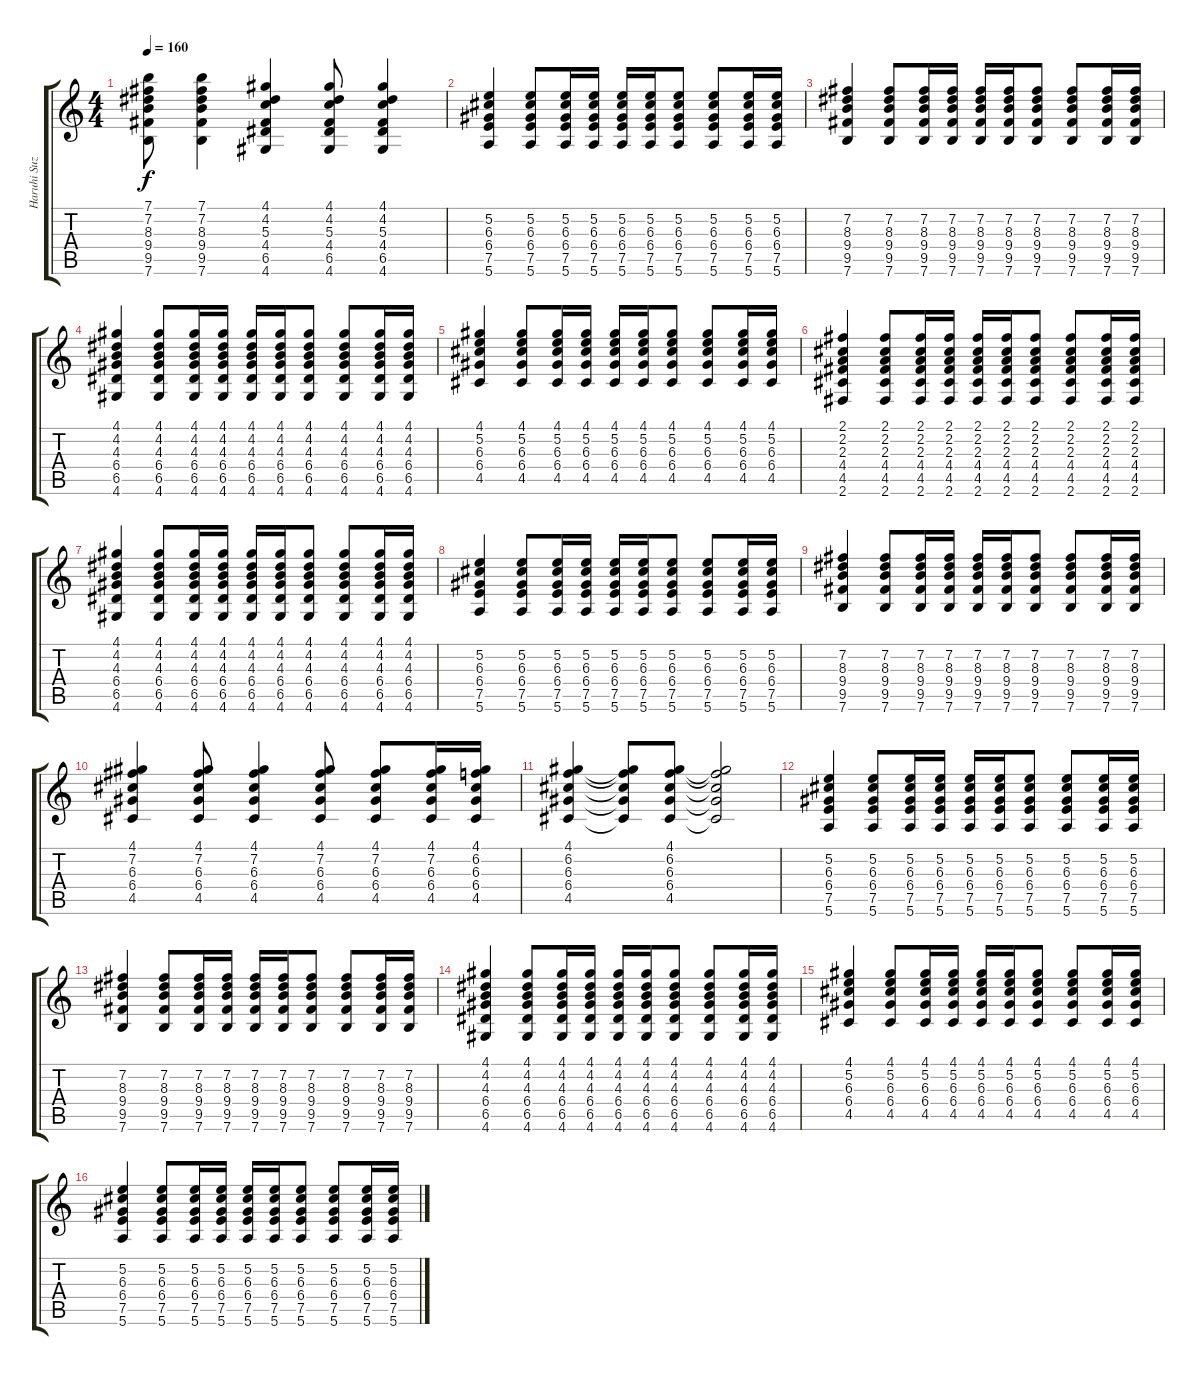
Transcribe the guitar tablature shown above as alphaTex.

\track ("Haruhi Suzumiya (Rhythm Guitar)" "Haruhi Suz") {instrument overdrivenguitar}
\staff {score tabs}
\tuning (E4 B3 G3 D3 A2 E2) {hide}
\ts (4 4)
\tempo 160
\clef g2
\ks c
(7.1 7.2 8.3 9.4 9.5 7.6).8{dy f} (7.1 7.2 8.3 9.4 9.5 7.6).4 (4.1 4.2 5.3 4.4 6.5 4.6).4 (4.1 4.2 5.3 4.4 6.5 4.6).8 (4.1 4.2 5.3 4.4 6.5 4.6).4 |
(5.2 6.3 6.4 7.5 5.6).4 (5.2 6.3 6.4 7.5 5.6).8 (5.2 6.3 6.4 7.5 5.6).16 (5.2 6.3 6.4 7.5 5.6).16 (5.2 6.3 6.4 7.5 5.6).16 (5.2 6.3 6.4 7.5 5.6).16 (5.2 6.3 6.4 7.5 5.6).8 (5.2 6.3 6.4 7.5 5.6).8 (5.2 6.3 6.4 7.5 5.6).16 (5.2 6.3 6.4 7.5 5.6).16 |
(7.2 8.3 9.4 9.5 7.6).4 (7.2 8.3 9.4 9.5 7.6).8 (7.2 8.3 9.4 9.5 7.6).16 (7.2 8.3 9.4 9.5 7.6).16 (7.2 8.3 9.4 9.5 7.6).16 (7.2 8.3 9.4 9.5 7.6).16 (7.2 8.3 9.4 9.5 7.6).8 (7.2 8.3 9.4 9.5 7.6).8 (7.2 8.3 9.4 9.5 7.6).16 (7.2 8.3 9.4 9.5 7.6).16 |
(4.1 4.2 4.3 6.4 6.5 4.6).4 (4.1 4.2 4.3 6.4 6.5 4.6).8 (4.1 4.2 4.3 6.4 6.5 4.6).16 (4.1 4.2 4.3 6.4 6.5 4.6).16 (4.1 4.2 4.3 6.4 6.5 4.6).16 (4.1 4.2 4.3 6.4 6.5 4.6).16 (4.1 4.2 4.3 6.4 6.5 4.6).8 (4.1 4.2 4.3 6.4 6.5 4.6).8 (4.1 4.2 4.3 6.4 6.5 4.6).16 (4.1 4.2 4.3 6.4 6.5 4.6).16 |
(4.1 5.2 6.3 6.4 4.5).4 (4.1 5.2 6.3 6.4 4.5).8 (4.1 5.2 6.3 6.4 4.5).16 (4.1 5.2 6.3 6.4 4.5).16 (4.1 5.2 6.3 6.4 4.5).16 (4.1 5.2 6.3 6.4 4.5).16 (4.1 5.2 6.3 6.4 4.5).8 (4.1 5.2 6.3 6.4 4.5).8 (4.1 5.2 6.3 6.4 4.5).16 (4.1 5.2 6.3 6.4 4.5).16 |
(2.1 2.2 2.3 4.4 4.5 2.6).4 (2.1 2.2 2.3 4.4 4.5 2.6).8 (2.1 2.2 2.3 4.4 4.5 2.6).16 (2.1 2.2 2.3 4.4 4.5 2.6).16 (2.1 2.2 2.3 4.4 4.5 2.6).16 (2.1 2.2 2.3 4.4 4.5 2.6).16 (2.1 2.2 2.3 4.4 4.5 2.6).8 (2.1 2.2 2.3 4.4 4.5 2.6).8 (2.1 2.2 2.3 4.4 4.5 2.6).16 (2.1 2.2 2.3 4.4 4.5 2.6).16 |
(4.1 4.2 4.3 6.4 6.5 4.6).4 (4.1 4.2 4.3 6.4 6.5 4.6).8 (4.1 4.2 4.3 6.4 6.5 4.6).16 (4.1 4.2 4.3 6.4 6.5 4.6).16 (4.1 4.2 4.3 6.4 6.5 4.6).16 (4.1 4.2 4.3 6.4 6.5 4.6).16 (4.1 4.2 4.3 6.4 6.5 4.6).8 (4.1 4.2 4.3 6.4 6.5 4.6).8 (4.1 4.2 4.3 6.4 6.5 4.6).16 (4.1 4.2 4.3 6.4 6.5 4.6).16 |
(5.2 6.3 6.4 7.5 5.6).4 (5.2 6.3 6.4 7.5 5.6).8 (5.2 6.3 6.4 7.5 5.6).16 (5.2 6.3 6.4 7.5 5.6).16 (5.2 6.3 6.4 7.5 5.6).16 (5.2 6.3 6.4 7.5 5.6).16 (5.2 6.3 6.4 7.5 5.6).8 (5.2 6.3 6.4 7.5 5.6).8 (5.2 6.3 6.4 7.5 5.6).16 (5.2 6.3 6.4 7.5 5.6).16 |
(7.2 8.3 9.4 9.5 7.6).4 (7.2 8.3 9.4 9.5 7.6).8 (7.2 8.3 9.4 9.5 7.6).16 (7.2 8.3 9.4 9.5 7.6).16 (7.2 8.3 9.4 9.5 7.6).16 (7.2 8.3 9.4 9.5 7.6).16 (7.2 8.3 9.4 9.5 7.6).8 (7.2 8.3 9.4 9.5 7.6).8 (7.2 8.3 9.4 9.5 7.6).16 (7.2 8.3 9.4 9.5 7.6).16 |
(4.1 7.2 6.3 6.4 4.5).4 (4.1 7.2 6.3 6.4 4.5).8 (4.1 7.2 6.3 6.4 4.5).4 (4.1 7.2 6.3 6.4 4.5).8 (4.1 7.2 6.3 6.4 4.5).8 (4.1 7.2 6.3 6.4 4.5).16 (4.1 6.2 6.3 6.4 4.5).16 |
(4.1 6.2 6.3 6.4 4.5).4 (4.1{t} 6.2{t} 6.3{t} 6.4{t} 4.5{t}).8 (4.1 6.2 6.3 6.4 4.5).8 (4.1{t} 6.2{t} 6.3{t} 6.4{t} 4.5{t}).2 |
(5.2 6.3 6.4 7.5 5.6).4 (5.2 6.3 6.4 7.5 5.6).8 (5.2 6.3 6.4 7.5 5.6).16 (5.2 6.3 6.4 7.5 5.6).16 (5.2 6.3 6.4 7.5 5.6).16 (5.2 6.3 6.4 7.5 5.6).16 (5.2 6.3 6.4 7.5 5.6).8 (5.2 6.3 6.4 7.5 5.6).8 (5.2 6.3 6.4 7.5 5.6).16 (5.2 6.3 6.4 7.5 5.6).16 |
(7.2 8.3 9.4 9.5 7.6).4 (7.2 8.3 9.4 9.5 7.6).8 (7.2 8.3 9.4 9.5 7.6).16 (7.2 8.3 9.4 9.5 7.6).16 (7.2 8.3 9.4 9.5 7.6).16 (7.2 8.3 9.4 9.5 7.6).16 (7.2 8.3 9.4 9.5 7.6).8 (7.2 8.3 9.4 9.5 7.6).8 (7.2 8.3 9.4 9.5 7.6).16 (7.2 8.3 9.4 9.5 7.6).16 |
(4.1 4.2 4.3 6.4 6.5 4.6).4 (4.1 4.2 4.3 6.4 6.5 4.6).8 (4.1 4.2 4.3 6.4 6.5 4.6).16 (4.1 4.2 4.3 6.4 6.5 4.6).16 (4.1 4.2 4.3 6.4 6.5 4.6).16 (4.1 4.2 4.3 6.4 6.5 4.6).16 (4.1 4.2 4.3 6.4 6.5 4.6).8 (4.1 4.2 4.3 6.4 6.5 4.6).8 (4.1 4.2 4.3 6.4 6.5 4.6).16 (4.1 4.2 4.3 6.4 6.5 4.6).16 |
(4.1 5.2 6.3 6.4 4.5).4 (4.1 5.2 6.3 6.4 4.5).8 (4.1 5.2 6.3 6.4 4.5).16 (4.1 5.2 6.3 6.4 4.5).16 (4.1 5.2 6.3 6.4 4.5).16 (4.1 5.2 6.3 6.4 4.5).16 (4.1 5.2 6.3 6.4 4.5).8 (4.1 5.2 6.3 6.4 4.5).8 (4.1 5.2 6.3 6.4 4.5).16 (4.1 5.2 6.3 6.4 4.5).16 |
(5.2 6.3 6.4 7.5 5.6).4 (5.2 6.3 6.4 7.5 5.6).8 (5.2 6.3 6.4 7.5 5.6).16 (5.2 6.3 6.4 7.5 5.6).16 (5.2 6.3 6.4 7.5 5.6).16 (5.2 6.3 6.4 7.5 5.6).16 (5.2 6.3 6.4 7.5 5.6).8 (5.2 6.3 6.4 7.5 5.6).8 (5.2 6.3 6.4 7.5 5.6).16 (5.2 6.3 6.4 7.5 5.6).16
